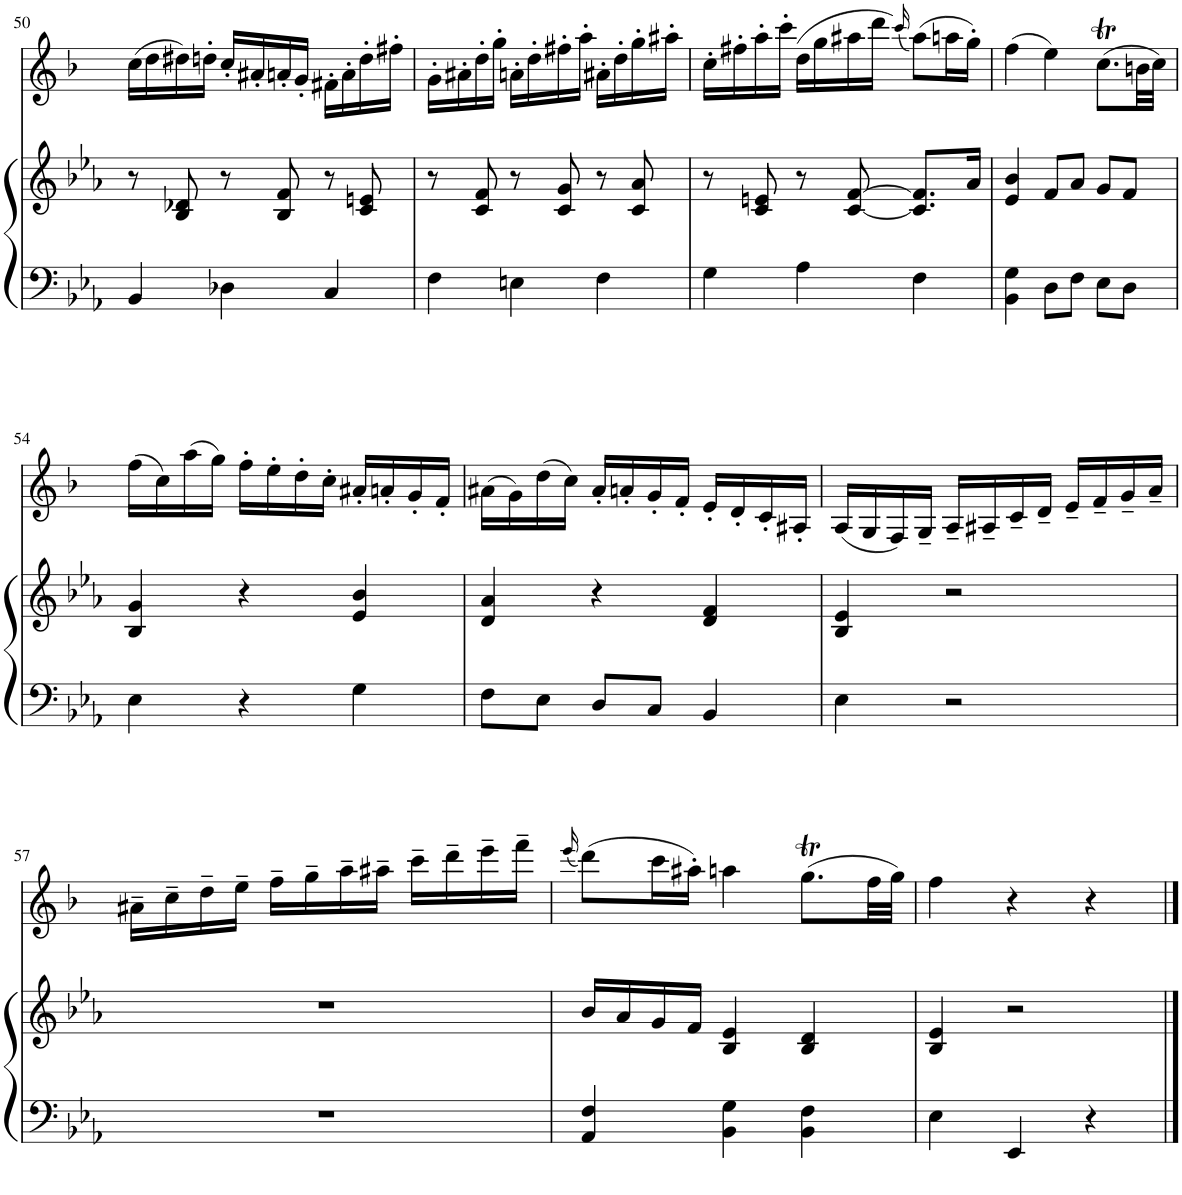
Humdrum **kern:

**kern	**kern	**kern
*part2	*part2	*part1
*staff3	*staff2	*staff1
*I"Piano	*	*I"Bb Clarinet
*I'Pno	*	*I'Cl
!!LO:PB:g=z
*clefF4	*clefG2	*clefG2
*	*	*Trd1c2
*k[b-e-a-]	*k[b-e-a-]	*k[b-]
*M3/4	*M3/4	*M3/4
=50	=50	=50
4BB-/	8r	(16cc\LL
.	.	16dd\
.	8B-/ 8d-X/	16dd#X\)
.	.	16ddn'\JJ
4D-X\	8r	16cc'/LL
.	.	16a#X'/
.	8B-/ 8f/	16an'/
.	.	16g'/JJ
4C/	8r	16f#X'\LL
.	.	16a'\
.	8c/ 8en/	16dd'\
.	.	16ff#X'\JJ
=51	=51	=51
4F\	8r	16g'\LL
.	.	16a#X'\
.	8c/ 8f/	16dd'\
.	.	16gg'\JJ
4En\	8r	16an'\LL
.	.	16dd'\
.	8c/ 8g/	16ff#X'\
.	.	16aa'\JJ
4F\	8r	16a#X'\LL
.	.	16dd'\
.	8c/ 8a-/	16gg'\
.	.	16aa#X'\JJ
=52	=52	=52
4G\	8r	16cc'\LL
.	.	16ff#X'\
.	8c/ 8en/	16aa'\
.	.	16ccc'\JJ
4A-\	8r	(16dd\LL
.	.	16gg\
.	[8c/ [8f/	16aa#X\
.	.	16ddd\JJ
.	.	(16qccc/)
4F\	8.c/] 8.f/]L	(8aa#\L)
.	.	16aan\L
.	16a-/Jk	16gg'\JJ)
=53	=53	=53
4BB-\ 4G\	4e-/ 4b-/	(4ff\
8D\L	8f/L	4ee\)
8F\J	8a-/J	.
8E-\L	8g/L	(8.ccT\L
8D\J	8f/J	.
.	.	32bn\LL
.	.	32cc\JJJ)
!!LO:LB:g=z
=54	=54	=54
4E-\	4B-/ 4g/	(16ff\LL
.	.	16cc\)
.	.	(16aa\
.	.	16gg\JJ)
4r	4r	16ff'\LL
.	.	16ee'\
.	.	16dd'\
.	.	16cc'\JJ
4G\	4e-/ 4b-/	16a#X'/LL
.	.	16an'/
.	.	16g'/
.	.	16f'/JJ
=55	=55	=55
8F\L	4d/ 4a-/	(16a#X\LL
.	.	16g\)
8E-\J	.	(16dd\
.	.	16cc\JJ)
8D/L	4r	16a#'/LL
.	.	16an'/
8C/J	.	16g'/
.	.	16f'/JJ
4BB-/	4d/ 4f/	16e'/LL
.	.	16d'/
.	.	16c'/
.	.	16A#X'/JJ
=56	=56	=56
4E-\	4B-/ 4e-/	(16A/LL
.	.	16G/
.	.	16F/)
.	.	16G~/JJ
2r	2r	16A~/LL
.	.	16A#X~/
.	.	16c~/
.	.	16d~/JJ
.	.	16e~/LL
.	.	16f~/
.	.	16g~/
.	.	16a~/JJ
!!LO:LB:g=z
=57	=57	=57
2.r	2.r	16a#X~\LL
.	.	16cc~\
.	.	16dd~\
.	.	16ee~\JJ
.	.	16ff~\LL
.	.	16gg~\
.	.	16aa~\
.	.	16aa#X~\JJ
.	.	16ccc~\LL
.	.	16ddd~\
.	.	16eee~\
.	.	16fff~\JJ
=58	=58	=58
.	.	(16qeee/
4AA-/ 4F/	16b-/LL	(8ddd\L)
.	16a-/	.
.	16g/	16ccc\L
.	16f/JJ	16aa#X'\JJ)
4BB-\ 4G\	4B-/ 4e-/	4aan\
4BB-\ 4F\	4B-/ 4d/	(8.ggT\L
.	.	32ff\LL
.	.	32gg\JJJ)
=59	=59	=59
4E-\	4B-/ 4e-/	4ff\
4EE-/	2r	4r
4r	.	4r
==	==	==
*-	*-	*-
